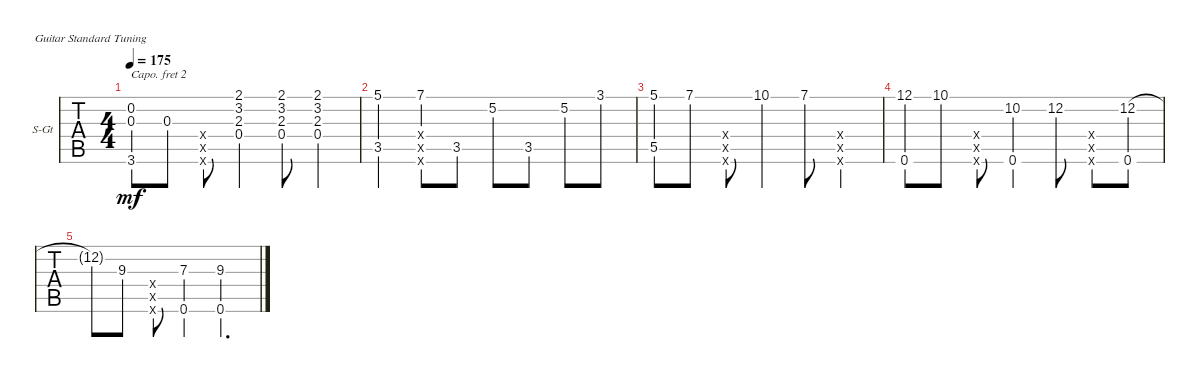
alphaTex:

\defaultSystemsLayout 4
\bracketExtendMode groupsimilarinstruments
\firstSystemTrackNameOrientation horizontal
\otherSystemsTrackNameOrientation horizontal
\track ("Steel Guitar" "S-Gt") {instrument acousticguitarsteel}
\staff {tabs}
\capo 2
\tuning (E4 B3 G3 D3 A2 E2)
\ts (4 4)
\tempo 175
\clef g2
\ks c
(0.2{t} 0.3{t} 3.6{t}).8{dy mf} 0.3.8 (0.4{x} 0.5{x} 0.6{x}).8 (2.3 3.2 2.1 0.4).4 (2.3 3.2 2.1 0.4).8 (2.3 3.2 2.1 0.4).4 |
(5.1 3.5).4 (7.1 0.4{x} 0.5{x} 0.6{x}).8 3.5.8 5.2.8 3.5.8 5.2.8 3.1.8 |
(5.5 5.1).8 7.1.8 (0.4{x} 0.5{x} 0.6{x}).8 10.1.4 7.1.8 (0.4{x} 0.5{x} 0.6{x}).4 |
(12.1 0.6).8 10.1.8 (0.4{x} 0.5{x} 0.6{x}).8 (10.2 0.6).4 12.2.8 (0.5{x} 0.4{x} 0.6{x}).8 (12.2 0.6).8 |
12.2{t}.8 9.3.8 (0.5{x} 0.4{x} 0.6{x}).8 (7.3 0.6).4 (9.3 0.6).4{d}
